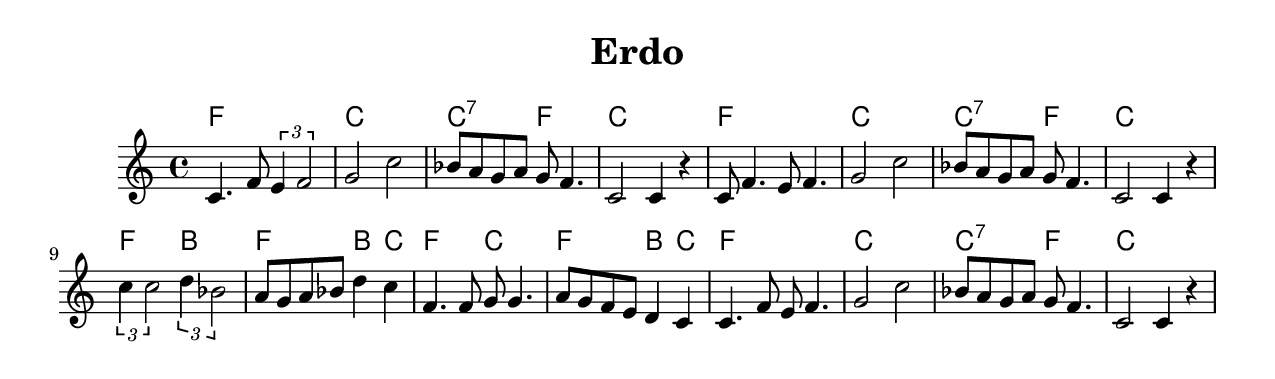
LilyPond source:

\version "2.18.0"
\language "english"
%moved \header into \score for includes to work

\paper{
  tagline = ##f
  print-all-headers = ##t
  #(set-paper-size "letter")
}
date = #(strftime "%d-%m-%Y" (localtime (current-time)))

%%\markup{ \italic{ " Updated " \date  }  }
common={
  \clef treble
  \key d \minor
  \time 4/4
}
%\markup{ Got something to say? }

%#################################### Melody ########################
notes = \relative c' {

  c4.  f8  \tuplet 3/2 { e4 f2} |
  g2 c2|
  bf8 a g a g f4.|
  c2 c4 r4|
  c8 f4. e8 f4.|
  g2 c|

  bf8 a g a g f4.|
  c2 c4 r4|
  \tuplet 3/2 { c'4 c2 } \tuplet 3/2 { d4 bf2 }|
  a8 g a bf d4 c
  f,4. f8 g g4.
  a8 g f e d4 c|
  c4. f8 e f4.
  g2 c
  bf8 a g a g f4.
  c2 c4 r|

}

melody=

<<
  \common
  % \transpose c c' \notes
  \\
  \notes
>>

%################################# Lyrics #####################
%\addlyrics{ Doe a deer }
%################################# Chords #######################
harmonies = \chordmode {
  f1
  c1
  c2:7 f2
  c1
  f1
  c1
  c2:7 f2
  c1
  f2 b2
  f2 b4 c4
  f2 c2
  f2 b4 c4
  f1
  c1
  c2:7 f2
  c1
  %{
  f1
  c1
  bes2
  f2
  c1
  f1
  c1
  bes1
  c1
  f2
  bes2
  f2
  bes4
  c4
  f1
  c1
  f1
  c1
  bes1
  c1
  %}
  %old chords
  %{
  f1 c1 c2:7 f2
  c1
  f1 c1
  c2:7 f2 c1 f2 b2 f2 b4 c4 f2 c2
  f2 b4 c4 f1 c1 c2:7 f2 c1

  %}
}

\score {
  <<
    \new ChordNames {
      \set chordChanges = ##t
      \harmonies
    }
    \new Staff \notes
  >>
  \header{
    title= "Erdo"
    subtitle= ""
    arranger= ""
  }
  \layout{indent = 1.0\cm}
  \midi{
    \tempo 4 = 120
  }
}
